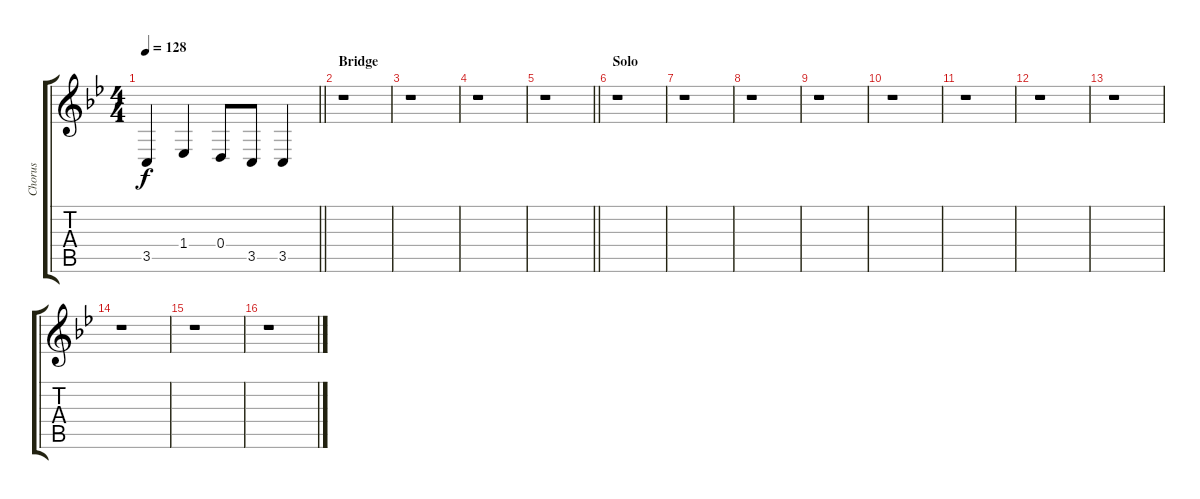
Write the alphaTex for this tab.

\track ("Chorus" "Chorus") {instrument sopranosax}
\staff {score tabs}
\tuning (E4 B3 G3 D3 A2 E2) {hide}
\ts (4 4)
\tempo 128
\clef g2
\barLineRight lightlight
\ks gminor
3.5.4{dy f} 1.4.4 0.4.8 3.5.8 3.5.4 |
\section ("" "Bridge")
r.1 |
r.1 |
r.1 |
\barLineRight lightlight
r.1 |
\section ("" "Solo")
r.1 |
r.1 |
r.1 |
r.1 |
r.1 |
r.1 |
r.1 |
r.1 |
r.1 |
r.1 |
r.1
